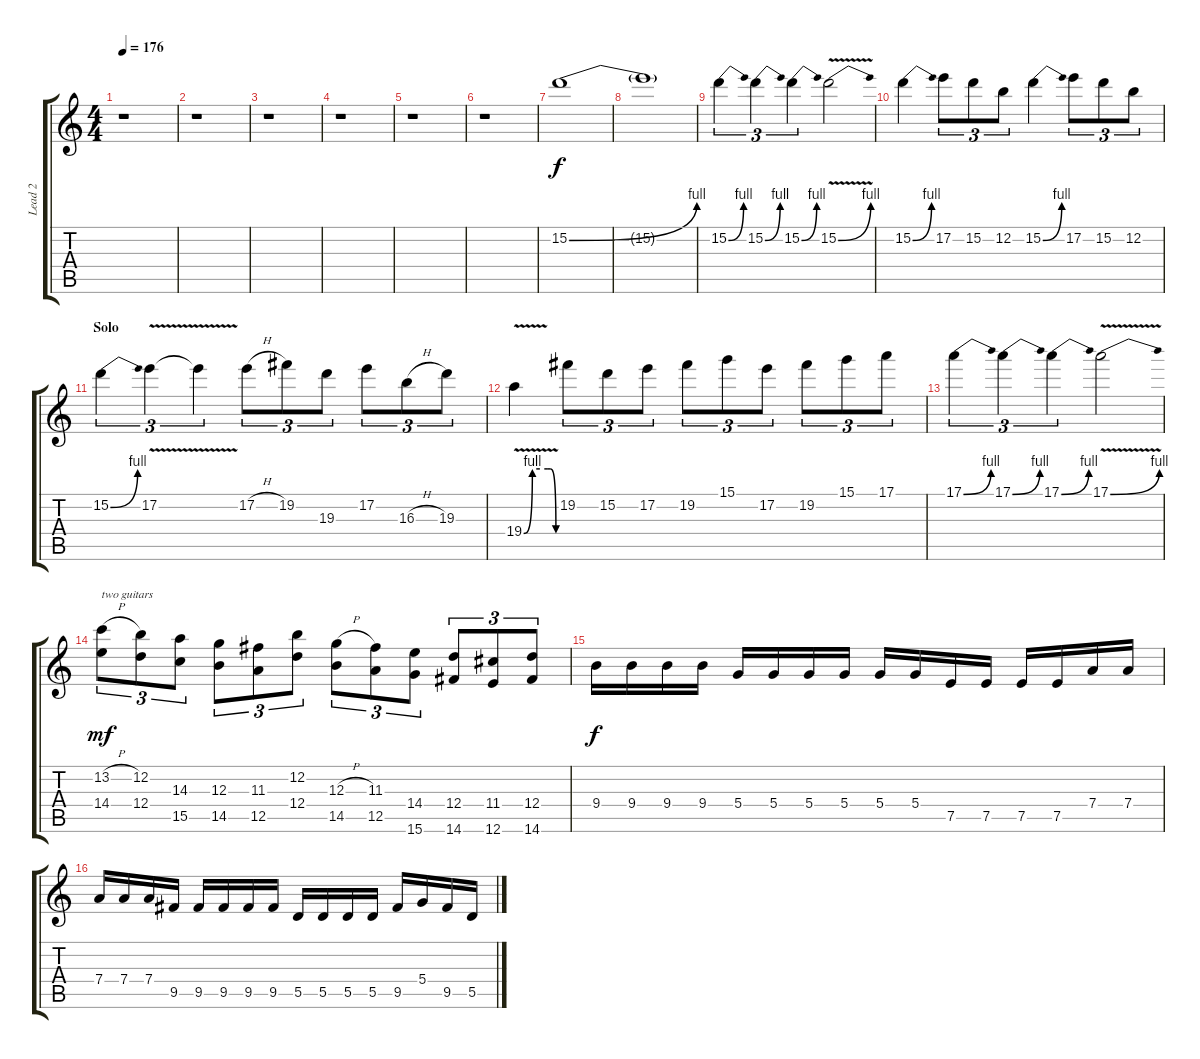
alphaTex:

\track ("Lead 2" "Lead 2") {instrument distortionguitar}
\staff {score tabs}
\tuning (E4 B3 G3 D3 A2 E2) {hide}
\ts (4 4)
\tempo 176
\clef g2
\ks c
r.1{dy f} |
r.1 |
r.1 |
r.1 |
r.1 |
\section ("" "")
r.1 |
15.2{be (bend 0 0 60 4)}.1{volume 14} |
15.2{t}.1 |
15.2{be (bend 0 0 60 4)}.4{tu (3 2)} 15.2{be (bend 0 0 60 4)}.4{tu (3 2)} 15.2{be (bend 0 0 60 4)}.4{tu (3 2)} 15.2{be (bend 0 0 60 4) v}.2 |
15.2{be (bend 0 0 60 4)}.4 17.2.8{tu (3 2)} 15.2.8{tu (3 2)} 12.2.8{tu (3 2)} 15.2{be (bend 0 0 60 4)}.4 17.2.8{tu (3 2)} 15.2.8{tu (3 2)} 12.2.8{tu (3 2)} |
\section ("" "Solo")
15.2{be (bend 0 0 60 4)}.4{tu (3 2)} 17.2{v}.4{tu (3 2)} 17.2{t}.4{tu (3 2)} 17.2{h}.8{tu (3 2)} 19.2.8{tu (3 2)} 19.3.8{tu (3 2)} 17.2.8{tu (3 2)} 16.3{h}.8{tu (3 2)} 19.3.8{tu (3 2)} |
19.4{be (custom 0 0 16 4 30 4 45 4 49 4 60 0) v}.4 19.2.8{tu (3 2)} 15.2.8{tu (3 2)} 17.2.8{tu (3 2)} 19.2.8{tu (3 2)} 15.1.8{tu (3 2)} 17.2.8{tu (3 2)} 19.2.8{tu (3 2)} 15.1.8{tu (3 2)} 17.1.8{tu (3 2)} |
17.1{be (bend 0 0 60 4)}.4{tu (3 2)} 17.1{be (bend 0 0 60 4)}.4{tu (3 2)} 17.1{be (bend 0 0 60 4)}.4{tu (3 2)} 17.1{be (bend 0 0 60 4) v}.2 |
(13.2{h} 14.4).8{tu (3 2) txt "two guitars" dy mf} (12.2 12.4).8{tu (3 2)} (14.3 15.5).8{tu (3 2)} (12.3 14.5).8{tu (3 2)} (11.3 12.5).8{tu (3 2)} (12.2 12.4).8{tu (3 2)} (12.3{h} 14.5).8{tu (3 2)} (11.3 12.5).8{tu (3 2)} (14.4 15.6).8{tu (3 2)} (12.4 14.6).8{tu (3 2)} (11.4 12.6).8{tu (3 2)} (12.4 14.6).8{tu (3 2)} |
9.4.16{dy f} 9.4.16 9.4.16 9.4.16 5.4.16 5.4.16 5.4.16 5.4.16 5.4.16 5.4.16 7.5.16 7.5.16 7.5.16 7.5.16 7.4.16 7.4.16 |
7.4.16 7.4.16 7.4.16 9.5.16 9.5.16 9.5.16 9.5.16 9.5.16 5.5.16 5.5.16 5.5.16 5.5.16 9.5.16 5.4.16 9.5.16 5.5.16
